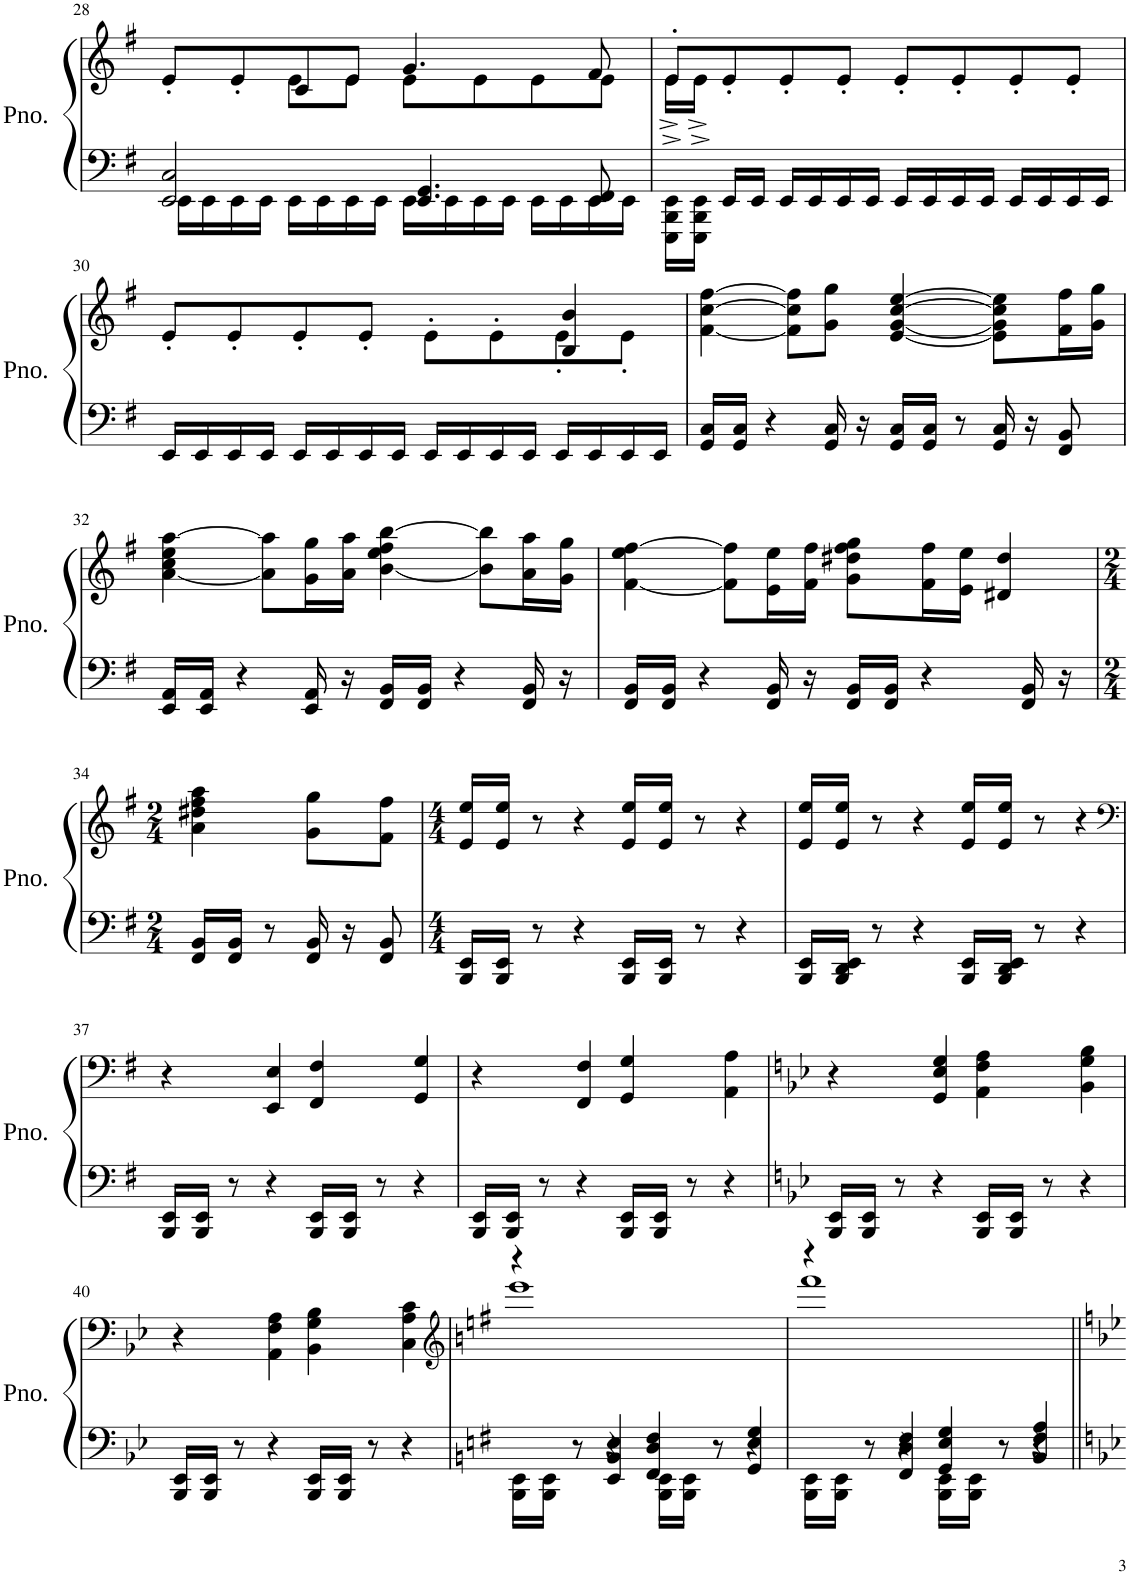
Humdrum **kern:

**kern	**kern
*part1	*part1
*staff2	*staff1
*I"Piano	*
*I'Pno.	*
!!LO:PB:g=z
*clefF4	*clefG2
*k[f#]	*k[f#]
*M4/4	*M4/4
=28	=28
*^	*^
2EE/ 2C/	16EE\LL	8e'</L	4ryy
.	16EE\	.	.
.	16EE\	8e'</	.
.	16EE\JJ	.	.
.	16EE\LL	8c/	8e\L
.	16EE\	.	.
.	16EE\	8e/J	8e\J
.	16EE\JJ	.	.
4.EE/ 4.GG/	16EE\LL	4.g/	8e\L
.	16EE\	.	.
.	16EE\	.	8e\
.	16EE\JJ	.	.
.	16EE\LL	.	8e\
.	16EE\	.	.
8EE/ 8FF#/	16EE\	8f#/	8e\J
.	16EE\JJ	.	.
*v	*v	*	*
=29	=29	=29
16EEE\^ 16BBB\^ 16EE\^LL	8e'/L	16e^\LL
16EEE\^ 16BBB\^ 16EE\^JJ	.	16e^\JJ
16EE/LL	8e'/	2..ryy
16EE/JJ	.	.
16EE/LL	8e'/	.
16EE/	.	.
16EE/	8e'/J	.
16EE/JJ	.	.
16EE/LL	8e'/L	.
16EE/	.	.
16EE/	8e'/	.
16EE/JJ	.	.
16EE/LL	8e'/	.
16EE/	.	.
16EE/	8e'/J	.
16EE/JJ	.	.
!!LO:LB:g=z	!!
=30	=30	=30
16EE/LL	8e'/L	2.ryy
16EE/	.	.
16EE/	8e'/	.
16EE/JJ	.	.
16EE/LL	8e'/	.
16EE/	.	.
16EE/	8e'/J	.
16EE/JJ	.	.
16EE/LL	8e'\L	.
16EE/	.	.
16EE/	8e'\	.
16EE/JJ	.	.
16EE/LL	8e'\	4B/ 4b/
16EE/	.	.
16EE/	8e'\J	.
16EE/JJ	.	.
*	*v	*v
=31	=31
16GG/ 16C/LL	[4f#\ [4cc\ [4ff#\
16GG/ 16C/JJ	.
4r	.
.	8f#\] 8cc\] 8ff#\]L
16GG/ 16C/	8g\ 8gg\J
16r	.
16GG/ 16C/LL	[4e/ [4g/ [4cc/ [4ee/
16GG/ 16C/JJ	.
8r	.
16GG/ 16C/	8e\] 8g\] 8cc\] 8ee\]L
16r	.
8FF#/ 8BB/	16f#\ 16ff#\L
.	16g\ 16gg\JJ
!!LO:LB:g=z
=32	=32
16EE/ 16AA/LL	[4a\ 4cc\ 4ee\ [4aa\
16EE/ 16AA/JJ	.
4r	.
.	8a\] 8aa\]L
16EE/ 16AA/	16g\ 16gg\L
16r	16a\ 16aa\JJ
16FF#/ 16BB/LL	[4b\ 4ee\ 4ff#\ [4bb\
16FF#/ 16BB/JJ	.
4r	.
.	8b\] 8bb\]L
16FF#/ 16BB/	16a\ 16aa\L
16r	16g\ 16gg\JJ
=33	=33
16FF#/ 16BB/LL	[4f#\ 4ee\ [4ff#\
16FF#/ 16BB/JJ	.
4r	.
.	8f#\] 8ff#\]L
16FF#/ 16BB/	16e\ 16ee\L
16r	16f#\ 16ff#\JJ
16FF#/ 16BB/LL	8g\ 8dd#X\ 8ff#\ 8gg\L
16FF#/ 16BB/JJ	.
4r	16f#\ 16ff#\L
.	16e\ 16ee\JJ
.	4d#X/ 4dd#/
16FF#/ 16BB/	.
16r	.
!!LO:LB:g=z
=34	=34
*M2/4	*M2/4
16FF#/ 16BB/LL	4a\ 4dd#X\ 4ff#\ 4aa\
16FF#/ 16BB/JJ	.
8r	.
16FF#/ 16BB/	8g\ 8gg\L
16r	.
8FF#/ 8BB/	8f#\ 8ff#\J
=35	=35
*M4/4	*M4/4
16BBB/ 16EE/LL	16e/ 16ee/LL
16BBB/ 16EE/JJ	16e/ 16ee/JJ
8r	8r
4r	4r
16BBB/ 16EE/LL	16e/ 16ee/LL
16BBB/ 16EE/JJ	16e/ 16ee/JJ
8r	8r
4r	4r
=36	=36
16BBB/ 16EE/LL	16e/ 16ee/LL
16BBB/ 16DD/ 16EE/JJ	16e/ 16ee/JJ
8r	8r
4r	4r
16BBB/ 16EE/LL	16e/ 16ee/LL
16BBB/ 16DD/ 16EE/JJ	16e/ 16ee/JJ
8r	8r
4r	4r
!!LO:LB:g=z
=37	=37
*	*clefF4
16BBB/ 16EE/LL	4r
16BBB/ 16EE/JJ	.
8r	.
4r	4EE/ 4E/
16BBB/ 16EE/LL	4FF#/ 4F#/
16BBB/ 16EE/JJ	.
8r	.
4r	4GG/ 4G/
=38	=38
16BBB/ 16EE/LL	4r
16BBB/ 16EE/JJ	.
8r	.
4r	4FF#/ 4F#/
16BBB/ 16EE/LL	4GG/ 4G/
16BBB/ 16EE/JJ	.
8r	.
4r	4AA\ 4A\
=39	=39
*k[b-e-]	*k[b-e-]
16BBB-/ 16EE-/LL	4r
16BBB-/ 16EE-/JJ	.
8r	.
4r	4GG/ 4E-/ 4G/
16BBB-/ 16EE-/LL	4AA\ 4F\ 4A\
16BBB-/ 16EE-/JJ	.
8r	.
4r	4BB-\ 4G\ 4B-\
!!LO:LB:g=z
=40	=40
16BBB-/ 16EE-/LL	4r
16BBB-/ 16EE-/JJ	.
8r	.
4r	4AA\ 4F\ 4A\
16BBB-/ 16EE-/LL	4BB-\ 4G\ 4B-\
16BBB-/ 16EE-/JJ	.
8r	.
4r	4C\ 4A\ 4c\
=41	=41
*	*clefG2
*k[f#]	*k[f#]
*^	*^
4ryy	16BBB\ 16EE\LL	4r	1eee
.	16BBB\ 16EE\JJ	.	.
.	8r	.	.
4EE/ 4BB/ 4E/	4r	2.ryy	.
4FF#/ 4D/ 4F#/	16BBB\ 16EE\LL	.	.
.	16BBB\ 16EE\JJ	.	.
.	8r	.	.
4GG/ 4E/ 4G/	4r	.	.
=42	=42	=42	=42
4ryy	16BBB\ 16EE\LL	4r	1fff#
.	16BBB\ 16EE\JJ	.	.
.	8r	.	.
4FF#/ 4D/ 4F#/	4r	2.ryy	.
4GG/ 4E/ 4G/	16BBB\ 16EE\LL	.	.
.	16BBB\ 16EE\JJ	.	.
.	8r	.	.
4BB/ 4F#/ 4A/	4r	.	.
*v	*v	*	*
*	*v	*v
=||	=||
*-	*-
